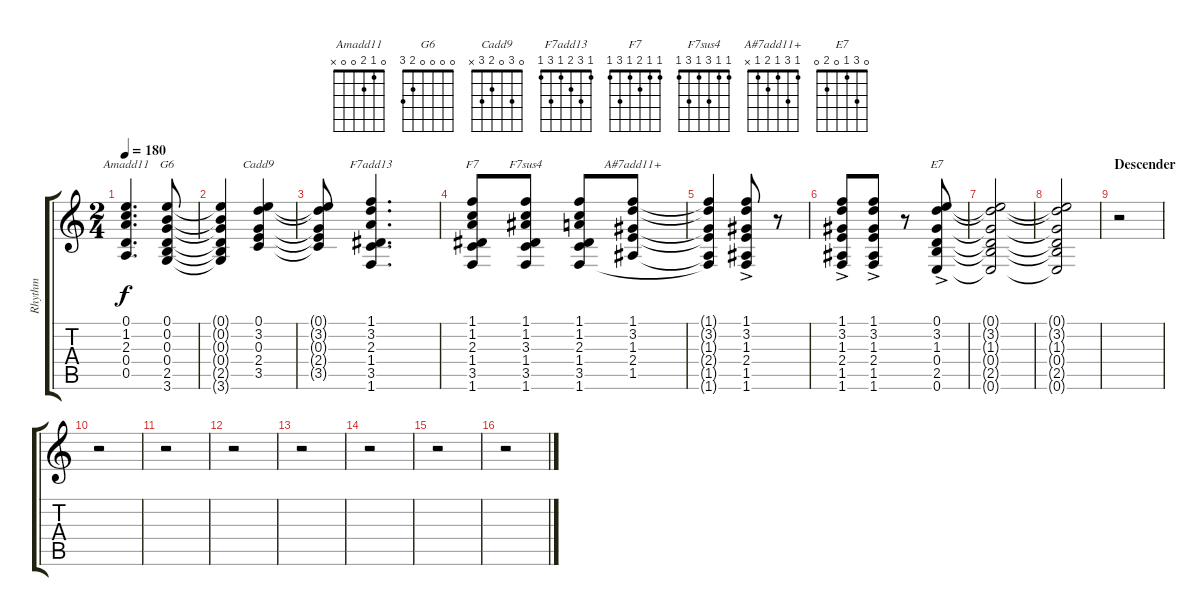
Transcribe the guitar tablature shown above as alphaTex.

\track ("Rhythm" "Rhythm") {instrument acousticguitarnylon}
\staff {score tabs}
\tuning (E4 B3 G3 D3 A2 E2) {hide}
\chord ("Amadd11" 0 1 2 0 0 x)
\chord ("G6" 0 0 0 0 2 3)
\chord ("Cadd9" 0 3 0 2 3 x)
\chord ("F7add13" 1 3 2 1 3 1)
\chord ("F7" 1 1 2 1 3 1)
\chord ("F7sus4" 1 1 3 1 3 1)
\chord ("A#7add11+" 1 3 1 2 1 x)
\chord ("E7" 0 3 1 0 2 0)
\ts (2 4)
\tempo 180
\clef g2
\ks c
(0.1 1.2 2.3 0.4 0.5).4{d ch "Amadd11" dy f} (0.1 0.2 0.3 0.4 2.5 3.6).8{ch "G6"} |
(0.1{t} 0.2{t} 0.3{t} 0.4{t} 2.5{t} 3.6{t}).4 (0.1 3.2 0.3 2.4 3.5).4{ch "Cadd9"} |
(0.1{t} 3.2{t} 0.3{t} 2.4{t} 3.5{t}).8 (1.1 3.2 2.3 1.4 3.5 1.6).4{d ch "F7add13"} |
(1.1 1.2 2.3 1.4 3.5 1.6).8{ch "F7"} (1.1 1.2 3.3 1.4 3.5 1.6).8{ch "F7sus4"} (1.1 1.2 2.3 1.4 3.5 1.6).8 (1.1 3.2 1.3 2.4 1.5).8{ch "A#7add11+"} |
(1.1{t} 3.2{t} 1.3{t} 2.4{t} 1.5{t} 1.6{t}).4 (1.1{ac} 3.2 1.3 2.4 1.5 1.6).8 r.8 |
(1.1{ac} 3.2 1.3 2.4 1.5 1.6).8 (1.1{ac} 3.2 1.3 2.4 1.5 1.6).8 r.8 (0.1{ac} 3.2 1.3 0.4 2.5 0.6).8{ch "E7"} |
(0.1{t} 3.2{t} 1.3{t} 0.4{t} 2.5{t} 0.6{t}).2 |
(0.1{t} 3.2{t} 1.3{t} 0.4{t} 2.5{t} 0.6{t}).2 |
\section ("" "Descender")
r.2 |
r.2 |
r.2 |
r.2 |
r.2 |
r.2 |
r.2 |
r.2
